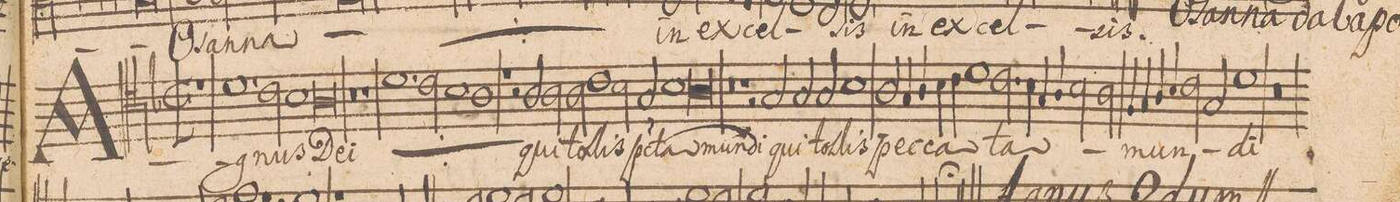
**kern	**text
*I"[TENOR.]	*
*clefC4	*
*k[b-]	*
*met(C|)	*
*M2/1	*
1r	.
1.d\	A-
=2-	=2-
*2\right	*
2c\	-gnus
1B-\	De-
=3-	=3-
0A\	-i
=4-	=4-
0r	.
=5-	=5-
1r	.
*	*ij
1.d\	A-
=6-	=6-
2c\	-gnus
1B-\	De-
=7-	=7-
1A\	-i
1r	.
*	*Xij
=8-	=8-
2r	.
2A/	qui
2A\	tol-
2A\	-lis
=9-	=9-
1c\	p(ec)-
2B-\	-ca-
2G/	-ta
=10-	=10-
1B-\	mun-
0A\	-di
=11-	=11-
0r	.
=12-	=12-
1r	.
=13-	=13-
2r	.
2G/	qui
2G/	tol-
2G/	-lis
=14-	=14-
1B-\	pec-
2A/	-ca
4G/	.
4A/	.
=15-	=15-
4B-\	.
4c\	.
1d\	.
2.c\	ta
=16-	=16-
4B-\	.
4G/	.
4A/	.
2B-\	.
2A\	.
=17-	=17-
4F/	mun-
4G/	.
4A/	.
4B-/	.
2c\	.
2G/	.
=18-	=18-
1d\	-di
0r	.
=19-	=19-
*-	*-
